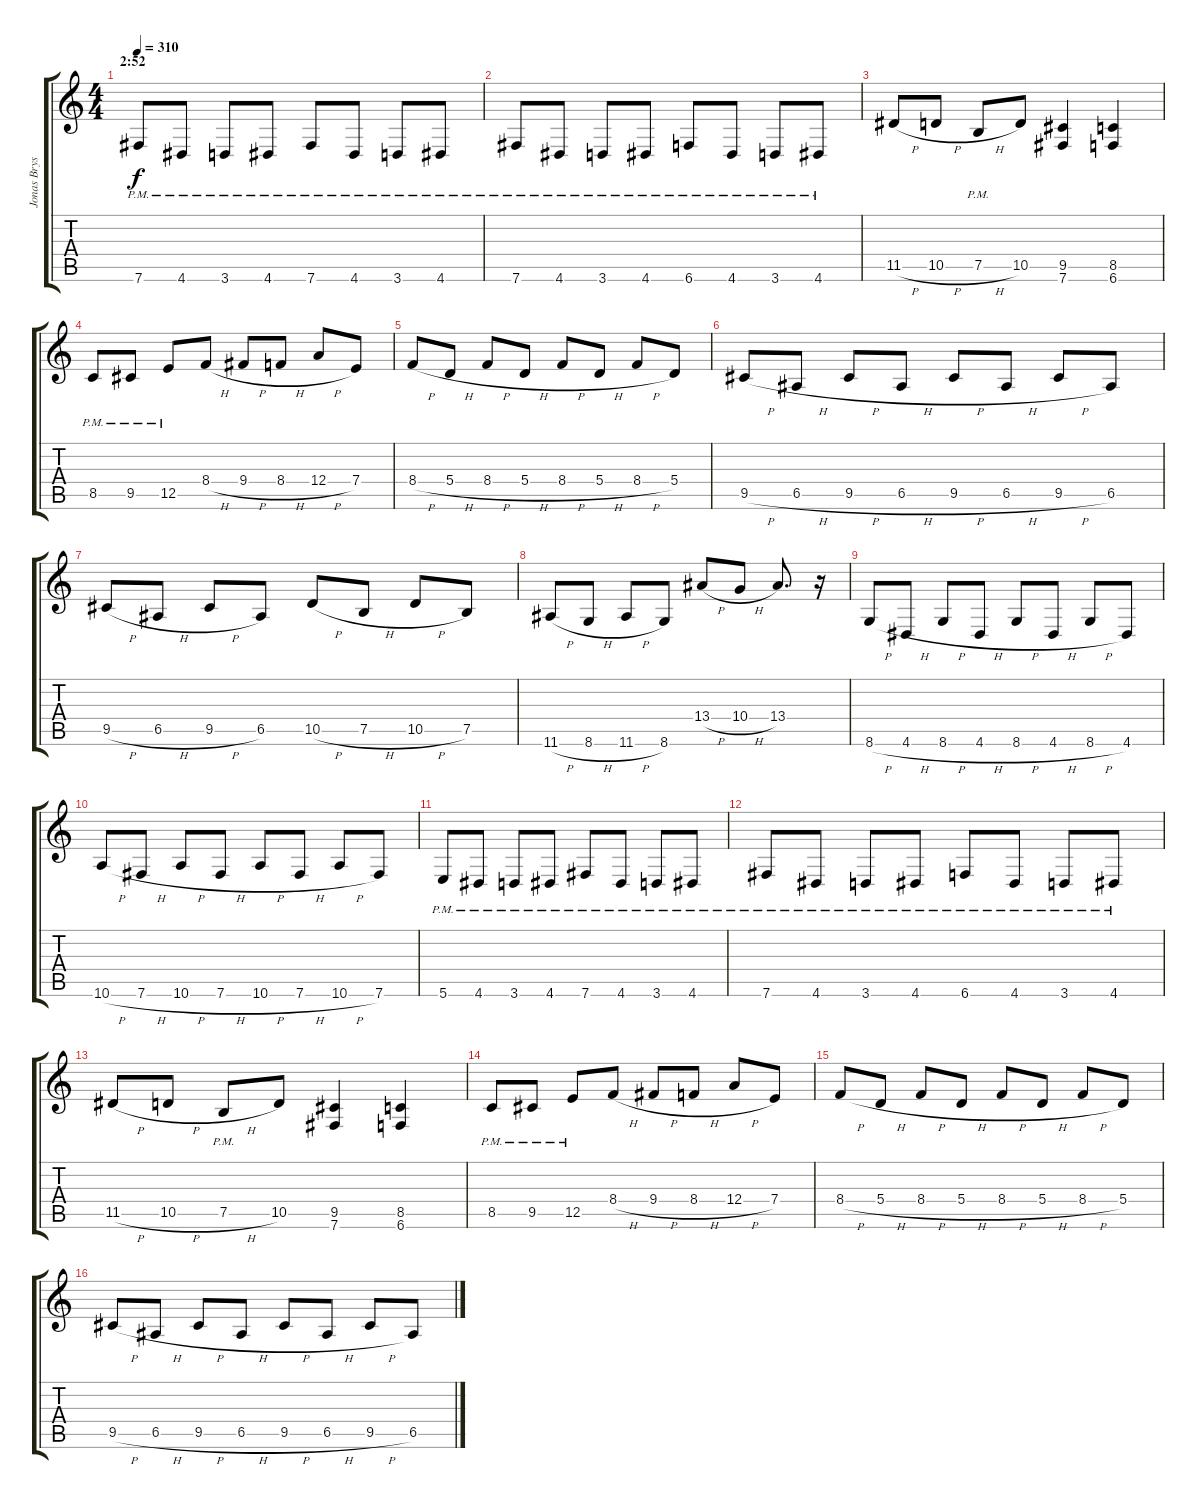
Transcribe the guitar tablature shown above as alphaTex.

\track ("Jonas Bryssling" "Jonas Brys") {instrument overdrivenguitar}
\staff {score tabs}
\tuning (B3 Gb3 D3 A2 E2 B1) {hide}
\ts (4 4)
\section ("" "2:52")
\tempo 310
\clef g2
\ks c
7.6{pm}.8{dy f} 4.6{pm}.8 3.6{pm}.8 4.6{pm}.8 7.6{pm}.8 4.6{pm}.8 3.6{pm}.8 4.6{pm}.8 |
7.6{pm}.8 4.6{pm}.8 3.6{pm}.8 4.6{pm}.8 6.6{pm}.8 4.6{pm}.8 3.6{pm}.8 4.6{pm}.8 |
11.5{h}.8 10.5{h}.8 7.5{h pm}.8 10.5.8 (9.5 7.6).4 (8.5 6.6).4 |
8.5{pm}.8 9.5{pm}.8 12.5{pm}.8 8.4{h}.8 9.4{h}.8 8.4{h}.8 12.4{h}.8 7.4.8 |
8.4{h}.8 5.4{h}.8 8.4{h}.8 5.4{h}.8 8.4{h}.8 5.4{h}.8 8.4{h}.8 5.4.8 |
9.5{h}.8 6.5{h}.8 9.5{h}.8 6.5{h}.8 9.5{h}.8 6.5{h}.8 9.5{h}.8 6.5.8 |
9.5{h}.8 6.5{h}.8 9.5{h}.8 6.5.8 10.5{h}.8 7.5{h}.8 10.5{h}.8 7.5.8 |
11.6{h}.8 8.6{h}.8 11.6{h}.8 8.6.8 13.4{h}.8 10.4{h}.8 13.4.8{d} r.16 |
8.6{h}.8 4.6{h}.8 8.6{h}.8 4.6{h}.8 8.6{h}.8 4.6{h}.8 8.6{h}.8 4.6.8 |
10.6{h}.8 7.6{h}.8 10.6{h}.8 7.6{h}.8 10.6{h}.8 7.6{h}.8 10.6{h}.8 7.6.8 |
5.6{pm}.8 4.6{pm}.8 3.6{pm}.8 4.6{pm}.8 7.6{pm}.8 4.6{pm}.8 3.6{pm}.8 4.6{pm}.8 |
7.6{pm}.8 4.6{pm}.8 3.6{pm}.8 4.6{pm}.8 6.6{pm}.8 4.6{pm}.8 3.6{pm}.8 4.6{pm}.8 |
11.5{h}.8 10.5{h}.8 7.5{h pm}.8 10.5.8 (9.5 7.6).4 (8.5 6.6).4 |
8.5{pm}.8 9.5{pm}.8 12.5{pm}.8 8.4{h}.8 9.4{h}.8 8.4{h}.8 12.4{h}.8 7.4.8 |
8.4{h}.8 5.4{h}.8 8.4{h}.8 5.4{h}.8 8.4{h}.8 5.4{h}.8 8.4{h}.8 5.4.8 |
9.5{h}.8 6.5{h}.8 9.5{h}.8 6.5{h}.8 9.5{h}.8 6.5{h}.8 9.5{h}.8 6.5.8
